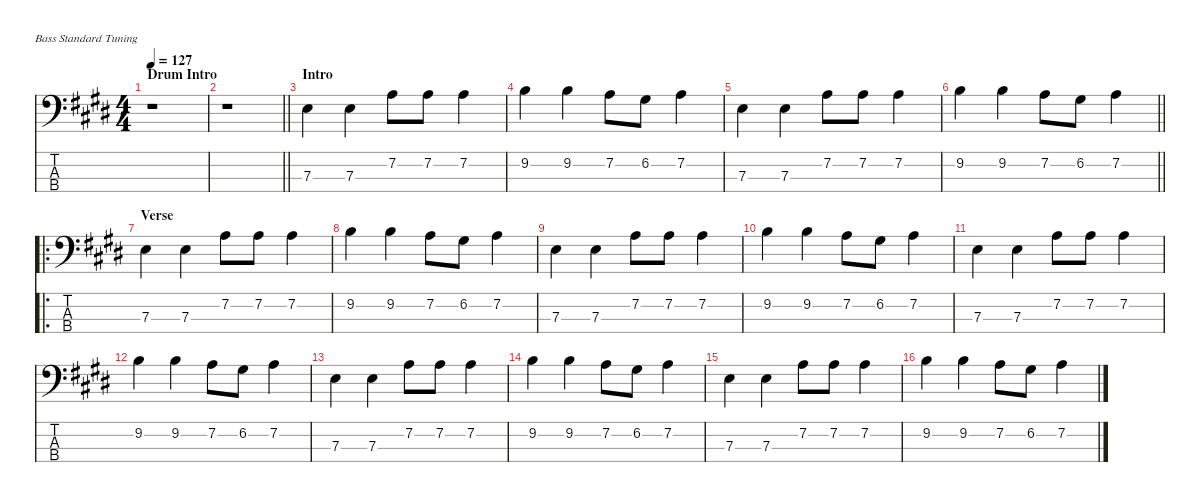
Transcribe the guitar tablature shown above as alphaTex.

\defaultSystemsLayout 4
\hideDynamics
\bracketExtendMode nobrackets
\singleTrackTrackNamePolicy hidden
\multiTrackTrackNamePolicy hidden
\otherSystemsTrackNameOrientation horizontal
\track ("Bill Wyman" "el.bs.") {defaultSystemsLayout 8 instrument electricbassfinger}
\staff {score tabs}
\tuning (G2 D2 A1 E1)
\ts (4 4)
\beaming (8 2 2 2 2)
\section ("" "Drum Intro")
\tempo 127
\clef f4
\ks e
r.1{dy f instrument electricbassfinger beam Down} |
\barLineRight lightlight
r.1{beam Down} |
\section ("" "Intro")
7.3{acc forcenatural}.4{beam Down} 7.3{acc forcenatural}.4{beam Down} 7.2{acc forcenatural}.8{beam Down} 7.2{acc forcenatural}.8{beam Down} 7.2{acc forcenatural}.4{beam Down} |
9.2{acc forcenatural}.4{beam Down} 9.2{acc forcenatural}.4{beam Down} 7.2{acc forcenatural}.8{beam Down} 6.2{acc #}.8{beam Down} 7.2{acc forcenatural}.4{beam Down} |
7.3{acc forcenatural}.4{beam Down} 7.3{acc forcenatural}.4{beam Down} 7.2{acc forcenatural}.8{beam Down} 7.2{acc forcenatural}.8{beam Down} 7.2{acc forcenatural}.4{beam Down} |
\barLineRight lightlight
9.2{acc forcenatural}.4{beam Down} 9.2{acc forcenatural}.4{beam Down} 7.2{acc forcenatural}.8{beam Down} 6.2{acc #}.8{beam Down} 7.2{acc forcenatural}.4{beam Down} |
\ro
\section ("" "Verse")
7.3{acc forcenatural}.4{beam Down} 7.3{acc forcenatural}.4{beam Down} 7.2{acc forcenatural}.8{beam Down} 7.2{acc forcenatural}.8{beam Down} 7.2{acc forcenatural}.4{beam Down} |
9.2{acc forcenatural}.4{beam Down} 9.2{acc forcenatural}.4{beam Down} 7.2{acc forcenatural}.8{beam Down} 6.2{acc #}.8{beam Down} 7.2{acc forcenatural}.4{beam Down} |
7.3{acc forcenatural}.4{beam Down} 7.3{acc forcenatural}.4{beam Down} 7.2{acc forcenatural}.8{beam Down} 7.2{acc forcenatural}.8{beam Down} 7.2{acc forcenatural}.4{beam Down} |
9.2{acc forcenatural}.4{beam Down} 9.2{acc forcenatural}.4{beam Down} 7.2{acc forcenatural}.8{beam Down} 6.2{acc #}.8{beam Down} 7.2{acc forcenatural}.4{beam Down} |
7.3{acc forcenatural}.4{beam Down} 7.3{acc forcenatural}.4{beam Down} 7.2{acc forcenatural}.8{beam Down} 7.2{acc forcenatural}.8{beam Down} 7.2{acc forcenatural}.4{beam Down} |
9.2{acc forcenatural}.4{beam Down} 9.2{acc forcenatural}.4{beam Down} 7.2{acc forcenatural}.8{beam Down} 6.2{acc #}.8{beam Down} 7.2{acc forcenatural}.4{beam Down} |
7.3{acc forcenatural}.4{beam Down} 7.3{acc forcenatural}.4{beam Down} 7.2{acc forcenatural}.8{beam Down} 7.2{acc forcenatural}.8{beam Down} 7.2{acc forcenatural}.4{beam Down} |
9.2{acc forcenatural}.4{beam Down} 9.2{acc forcenatural}.4{beam Down} 7.2{acc forcenatural}.8{beam Down} 6.2{acc #}.8{beam Down} 7.2{acc forcenatural}.4{beam Down} |
7.3{acc forcenatural}.4{beam Down} 7.3{acc forcenatural}.4{beam Down} 7.2{acc forcenatural}.8{beam Down} 7.2{acc forcenatural}.8{beam Down} 7.2{acc forcenatural}.4{beam Down} |
9.2{acc forcenatural}.4{beam Down} 9.2{acc forcenatural}.4{beam Down} 7.2{acc forcenatural}.8{beam Down} 6.2{acc #}.8{beam Down} 7.2{acc forcenatural}.4{beam Down}
